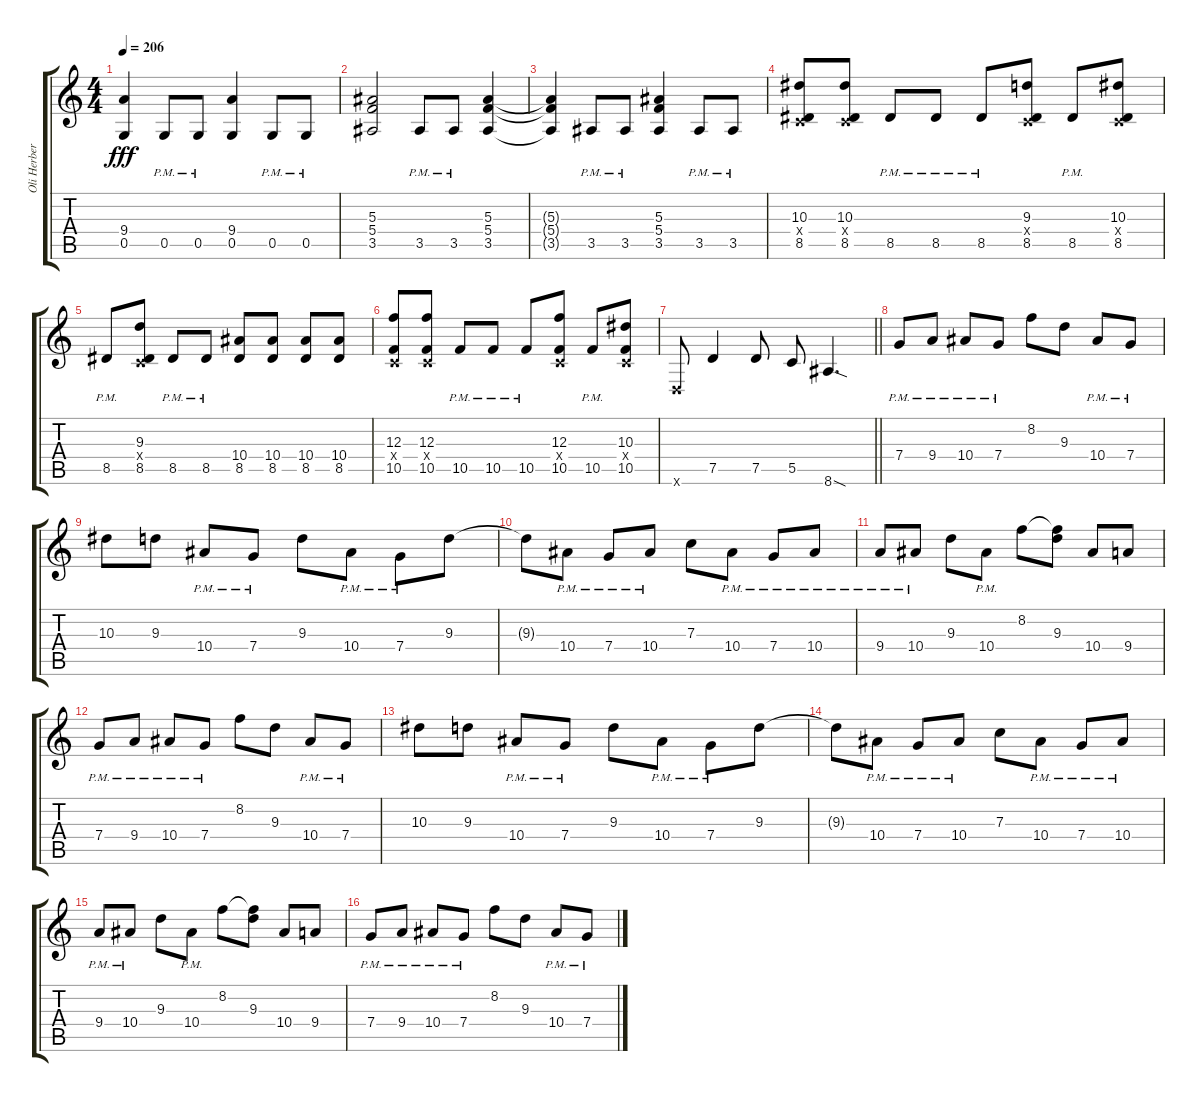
\track ("Oli Herbert" "Oli Herber") {instrument overdrivenguitar}
\staff {score tabs}
\tuning (D4 A3 F3 C3 G2 D2) {hide}
\ts (4 4)
\tempo 206
\clef g2
\ks c
(9.4{t} 0.5{t}).4{dy fff} 0.5{pm}.8 0.5{pm}.8 (9.4 0.5).4 0.5{pm}.8 0.5{pm}.8 |
(5.3 5.4 3.5).2 3.5{pm}.8 3.5{pm}.8 (5.3 5.4 3.5).4 |
(5.3{t} 5.4{t} 3.5{t}).4 3.5{pm}.8 3.5{pm}.8 (5.3 5.4 3.5).4 3.5{pm}.8 3.5{pm}.8 |
(10.3 0.4{x} 8.5).8 (10.3 0.4{x} 8.5).8 8.5{pm}.8 8.5{pm}.8 8.5{pm}.8 (9.3 0.4{x} 8.5).8 8.5{pm}.8 (10.3 0.4{x} 8.5).8 |
8.5{pm}.8 (9.3 0.4{x} 8.5).8 8.5{pm}.8 8.5{pm}.8 (10.4 8.5).8 (10.4 8.5).8 (10.4 8.5).8 (10.4 8.5).8 |
(12.3 0.4{x} 10.5).8 (12.3 0.4{x} 10.5).8 10.5{pm}.8 10.5{pm}.8 10.5{pm}.8 (12.3 0.4{x} 10.5).8 10.5{pm}.8 (10.3 0.4{x} 10.5).8 |
\barLineRight lightlight
0.6{x}.8 7.5.4 7.5.8 5.5.8 8.6{sod}.4{d} |
7.4{pm}.8 9.4{pm}.8 10.4{pm}.8 7.4{pm}.8 8.2.8 9.3.8 10.4{pm}.8 7.4{pm}.8 |
10.3.8 9.3.8 10.4{pm}.8 7.4{pm}.8 9.3.8 10.4{pm}.8 7.4{pm}.8 9.3.8 |
9.3{t}.8 10.4{pm}.8 7.4{pm}.8 10.4{pm}.8 7.3.8 10.4{pm}.8 7.4{pm}.8 10.4{pm}.8 |
9.4{pm}.8 10.4{pm}.8 9.3.8 10.4{pm}.8 8.2.8 (8.2{t} 9.3).8 10.4.8 9.4.8 |
7.4{pm}.8 9.4{pm}.8 10.4{pm}.8 7.4{pm}.8 8.2.8 9.3.8 10.4{pm}.8 7.4{pm}.8 |
10.3.8 9.3.8 10.4{pm}.8 7.4{pm}.8 9.3.8 10.4{pm}.8 7.4{pm}.8 9.3.8 |
9.3{t}.8 10.4{pm}.8 7.4{pm}.8 10.4{pm}.8 7.3.8 10.4{pm}.8 7.4{pm}.8 10.4{pm}.8 |
9.4{pm}.8 10.4{pm}.8 9.3.8 10.4{pm}.8 8.2.8 (8.2{t} 9.3).8 10.4.8 9.4.8 |
7.4{pm}.8 9.4{pm}.8 10.4{pm}.8 7.4{pm}.8 8.2.8 9.3.8 10.4{pm}.8 7.4{pm}.8
